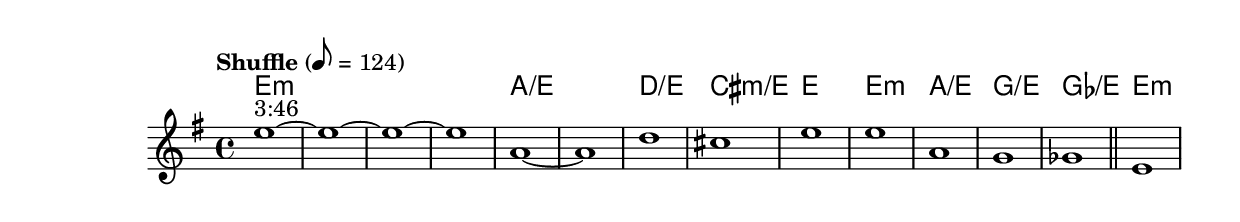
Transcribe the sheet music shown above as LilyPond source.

\version "2.22"


harmonies = \chordmode {
  \set majorSevenSymbol = \markup { maj7 }
  \set noChordSymbol = "" 

  e1:m r r r
  a:/e r
  d:/e
  cis:m/e
  e1
  e1:m
  a:/e
  g:/e
  ges:/e

  e1:m 
  
}

rhythms = \relative c' {
  \key e \minor
  \time 4/4 
  \tempo \markup {
    Shuffle
  } 8 = 124

  % C1
  e'1~^\markup { "3:46" } e~ e~ e
  a,~ a d cis e e a, g ges
  
  \bar "||"

  % C2
  e1
  
}

<<
  \new ChordNames \harmonies
  \new Staff \rhythms
>>